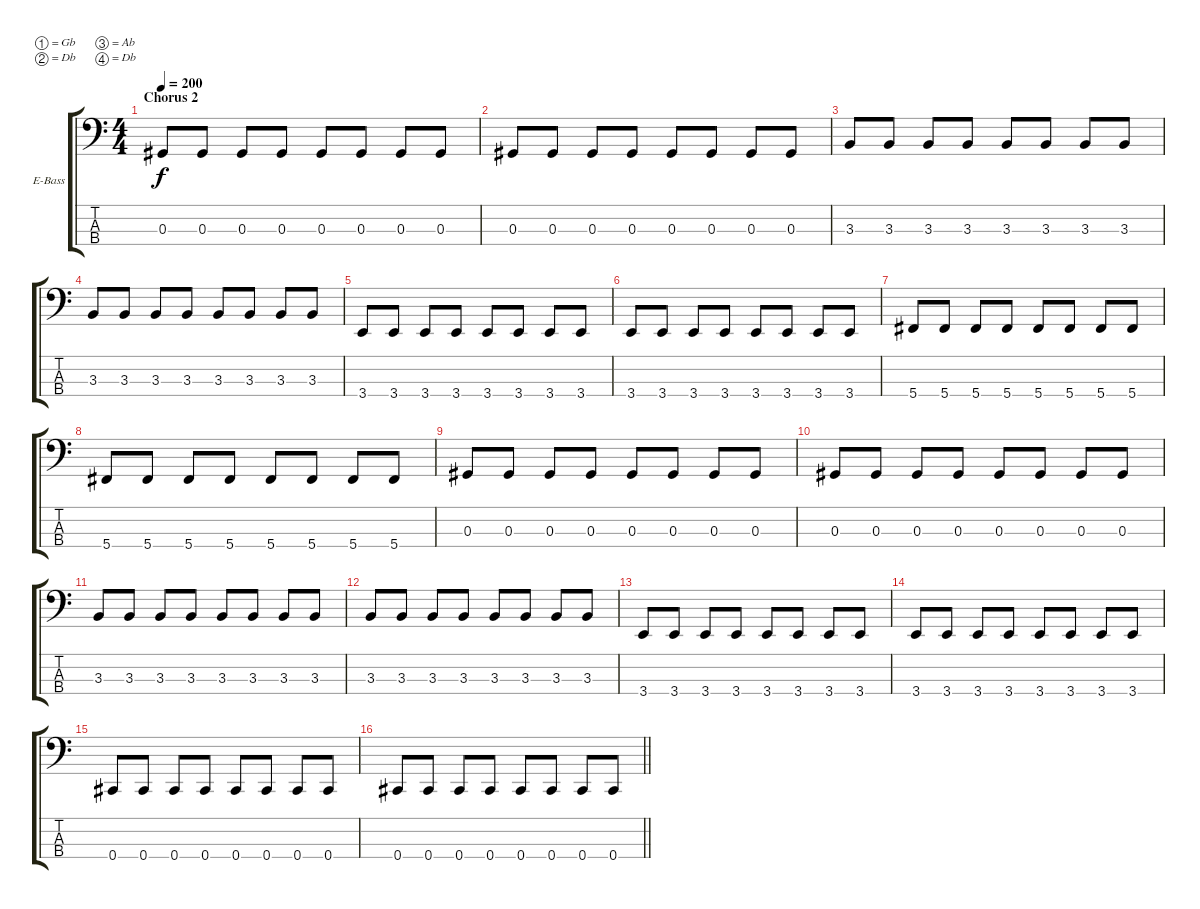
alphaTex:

\bracketExtendMode groupsimilarinstruments
\firstSystemTrackNameOrientation horizontal
\otherSystemsTrackNameOrientation horizontal
\track ("Ashley" "E-Bass") {instrument electricbasspick}
\staff {score tabs}
\tuning (Gb2 Db2 Ab1 Db1)
\ts (4 4)
\section ("" "Chorus 2")
\tempo 200
\clef f4
\ks c
0.3.8{dy f} 0.3.8 0.3.8 0.3.8 0.3.8 0.3.8 0.3.8 0.3.8 |
0.3.8 0.3.8 0.3.8 0.3.8 0.3.8 0.3.8 0.3.8 0.3.8 |
3.3.8 3.3.8 3.3.8 3.3.8 3.3.8 3.3.8 3.3.8 3.3.8 |
3.3.8 3.3.8 3.3.8 3.3.8 3.3.8 3.3.8 3.3.8 3.3.8 |
3.4.8 3.4.8 3.4.8 3.4.8 3.4.8 3.4.8 3.4.8 3.4.8 |
3.4.8 3.4.8 3.4.8 3.4.8 3.4.8 3.4.8 3.4.8 3.4.8 |
5.4.8 5.4.8 5.4.8 5.4.8 5.4.8 5.4.8 5.4.8 5.4.8 |
5.4.8 5.4.8 5.4.8 5.4.8 5.4.8 5.4.8 5.4.8 5.4.8 |
0.3.8 0.3.8 0.3.8 0.3.8 0.3.8 0.3.8 0.3.8 0.3.8 |
0.3.8 0.3.8 0.3.8 0.3.8 0.3.8 0.3.8 0.3.8 0.3.8 |
3.3.8 3.3.8 3.3.8 3.3.8 3.3.8 3.3.8 3.3.8 3.3.8 |
3.3.8 3.3.8 3.3.8 3.3.8 3.3.8 3.3.8 3.3.8 3.3.8 |
3.4.8 3.4.8 3.4.8 3.4.8 3.4.8 3.4.8 3.4.8 3.4.8 |
3.4.8 3.4.8 3.4.8 3.4.8 3.4.8 3.4.8 3.4.8 3.4.8 |
0.4.8 0.4.8 0.4.8 0.4.8 0.4.8 0.4.8 0.4.8 0.4.8 |
\barLineRight lightlight
0.4.8 0.4.8 0.4.8 0.4.8 0.4.8 0.4.8 0.4.8 0.4.8
